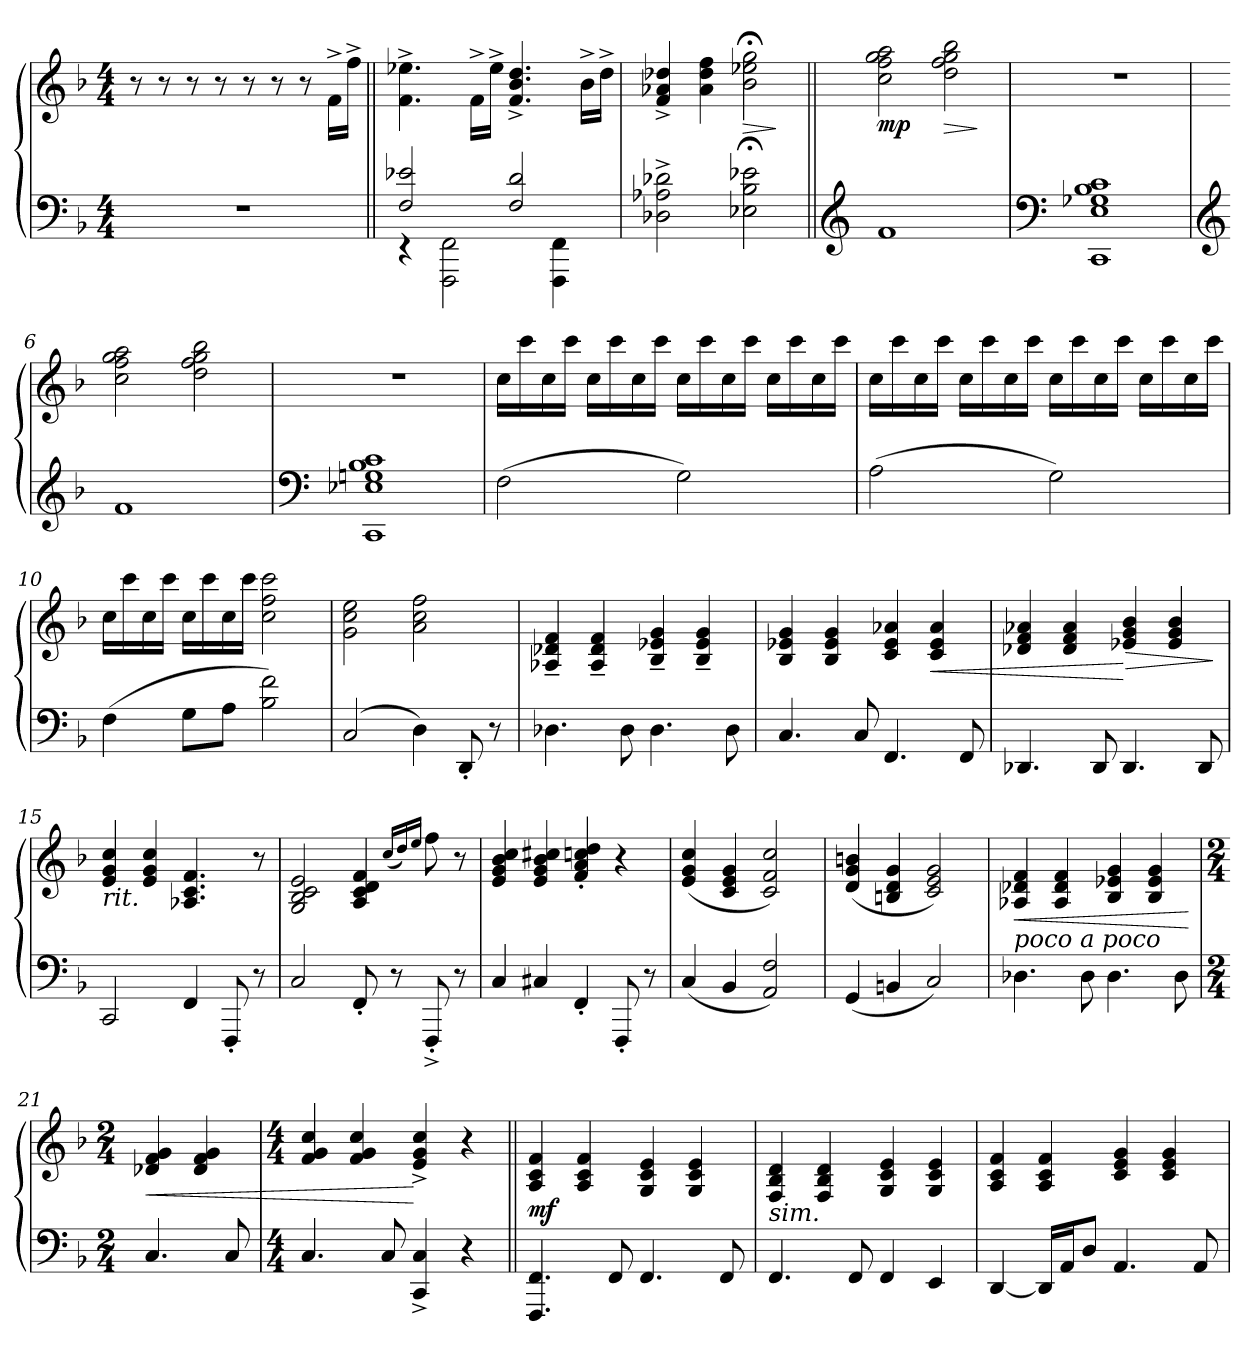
**kern	**kern	**dynam
*part1	*part1	*part1
*staff2	*staff1	*staff1/2
*clefF4	*clefG2	*
*k[b-]	*k[b-]	*
*M4/4	*M4/4	*
=1	=1	=1
1r	8r	.
.	8r	.
.	8r	.
.	8r	.
.	8r	.
.	8r	.
.	8r	.
.	16f^\LL	.
.	16ff^\JJ	.
=2||	=2||	=2||
*^	*	*
2F/ 2e-X/	4r	4.f^\ 4.ee-X^\	.
.	2FFF\ 2FF\	.	.
.	.	16f^\LL	.
.	.	16ee-^\JJ	.
2F/ 2d/	.	4.f^/ 4.b-^/ 4.dd^/	.
.	4FFF\ 4FF\	.	.
.	.	16b-^\LL	.
.	.	16dd^\JJ	.
*v	*v	*	*
=3	=3	=3
2D-X^\ 2A-X^\ 2d-X^\	4f^/ 4a-X^/ 4dd-X^/	.
.	4a-\ 4dd-\ 4ff\	.
!	!	!LO:HP:b
2E-X;<\ 2B-;<\ 2e-X;<\	2b-;<\ 2ee-X;<\ 2gg;<\	>
.	.	]
=4||	=4||	=4||
*clefG2	*	*
*^	*	*
!	!	!	!LO:DY:b
1ryy	1f	2cc\ 2ff\ 2gg\ 2aa\	mp
!	!	!	!LO:HP:b
.	.	2dd\ 2ff\ 2gg\ 2bb-\	>
*v	*v	*	*
.	.	]
!!LO:LB:g=z
=5	=5	=5
*clefF4	*	*
*^	*	*
1ryy	1CC 1E 1G-X 1B- 1c	1r	.
=6	=6	=6	=6
*clefG2	*	*	*
1ryy	1f	2cc\ 2ff\ 2gg\ 2aa\	.
.	.	2dd\ 2ff\ 2gg\ 2bb-\	.
!!LO:LB:g=z
=7	=7	=7	=7
*clefF4	*	*	*
1ryy	1CC 1E-X 1Gni 1B- 1c	1r	.
*v	*v	*	*
=8	=8	=8
(2F\	16cc\LL	.
.	16ccc\	.
.	16cc\	.
.	16ccc\JJ	.
.	16cc\LL	.
.	16ccc\	.
.	16cc\	.
.	16ccc\JJ	.
2G\)	16cc\LL	.
.	16ccc\	.
.	16cc\	.
.	16ccc\JJ	.
.	16cc\LL	.
.	16ccc\	.
.	16cc\	.
.	16ccc\JJ	.
=9	=9	=9
(2A\	16cc\LL	.
.	16ccc\	.
.	16cc\	.
.	16ccc\JJ	.
.	16cc\LL	.
.	16ccc\	.
.	16cc\	.
.	16ccc\JJ	.
2G\)	16cc\LL	.
.	16ccc\	.
.	16cc\	.
.	16ccc\JJ	.
.	16cc\LL	.
.	16ccc\	.
.	16cc\	.
.	16ccc\JJ	.
!!LO:LB:g=z
=10	=10	=10
(4F\	16cc\LL	.
.	16ccc\	.
.	16cc\	.
.	16ccc\JJ	.
8G\L	16cc\LL	.
.	16ccc\	.
8A\J	16cc\	.
.	16ccc\JJ	.
2B-\ 2f\)	2cc\ 2ff\ 2ccc\	.
=11	=11	=11
(2C/	2g\ 2cc\ 2ee\	.
4D\)	2a\ 2cc\ 2ff\	.
8DD'/	.	.
8r	.	.
=12	=12	=12
4.D-X\	4A-X~/ 4d-X~/ 4f~/	.
.	4A-~/ 4d-~/ 4f~/	.
8D-\	.	.
4.D-\	4B-~/ 4e-X~/ 4g~/	.
.	4B-~/ 4e-~/ 4g~/	.
8D-\	.	.
=13	=13	=13
4.C/	4B-/ 4e-X/ 4g/	.
.	4B-/ 4e-/ 4g/	.
8C/	.	.
4.FF/	4c/ 4e-/ 4a-X/	.
!	!	!LO:HP:b
.	4c/ 4e-/ 4a-/	<
8FF/	.	.
=14	=14	=14
4.DD-X/	4d-X/ 4f/ 4a-X/	.
.	4d-/ 4f/ 4a-/	.
8DD-/	.	.
!	!	!LO:HP:n=1:b
4.DD-/	4e-X/ 4g/ 4b-/	[ >
.	4e-/ 4g/ 4b-/	.
8DD-/	.	.
.	.	]
=15	=15	=15
!	!LO:TX:b:i:t=rit.	!
2CC/	4e/ 4g/ 4cc/	.
.	4e/ 4g/ 4cc/	.
4FF/	4.A-X/ 4.c/ 4.f/	.
8FFF'/	.	.
8r	8r	.
!!LO:LB:g=z
=16	=16	=16
2C/	2G/ 2B-/ 2c/ 2e/	.
8FF'/	4A/ 4c/ 4d/ 4f/	.
8r	.	.
.	(16qcc/LL	.
.	16qdd/)	.
.	16qee/JJ	.
8FFF^'/	8ff\	.
8r	8r	.
=17	=17	=17
4C/	4e/ 4g/ 4b-/ 4cc/	.
4C#X/	4e/ 4g/ 4b-/ 4cc#X/	.
4FF'/	4f'/ 4a'/ 4ccn'/ 4dd'/	.
8FFF'/	4r	.
8r	.	.
=18	=18	=18
(4C/	(4e/ 4g/ 4cc/	.
4BB-/	4c/ 4e/ 4g/	.
2AA/ 2F/)	2c/ 2f/ 2cc/)	.
=19	=19	=19
(4GG/	(4d/ 4g/ 4bn/	.
4BBn/	4Bn/ 4d/ 4g/	.
2C/)	2c/ 2e/ 2g/)	.
=20	=20	=20
!LO:TX:a:i:t=poco a poco	!	!
!	!	!LO:HP:b
!	!	!LO:DY:n=1:a
4.D-X\	4A-X/ 4d-X/ 4f/	< M.M. = 82
.	4A-/ 4d-/ 4f/	.
8D-\	.	.
4.D-\	4B-/ 4e-X/ 4g/	.
.	4B-/ 4e-/ 4g/	.
8D-\	.	.
.	.	[
=21	=21	=21
*M2/4	*M2/4	*
!	!	!LO:HP:b
4.C/	4d-X/ 4f/ 4g/	<
.	4d-/ 4f/ 4g/	.
8C/	.	.
!!LO:PB:g=z
=22	=22	=22
*M4/4	*M4/4	*
4.C/	4f/ 4g/ 4cc/	.
.	4f/ 4g/ 4cc/	.
8C/	.	.
4CC^/ 4C^/	4e^/ 4g^/ 4cc^/	[
4r	4r	.
=23||	=23||	=23||
!	!	!LO:DY:a=2
4.FFF/ 4.FF/	4A/ 4c/ 4f/	mf
.	4A/ 4c/ 4f/	.
8FF/	.	.
4.FF/	4G/ 4c/ 4e/	.
.	4G/ 4c/ 4e/	.
8FF/	.	.
=24	=24	=24
!	!LO:TX:b:i:t=sim.	!
4.FF/	4F/ 4B-/ 4d/	.
.	4F/ 4B-/ 4d/	.
8FF/	.	.
4FF/	4G/ 4c/ 4e/	.
4EE/	4G/ 4c/ 4e/	.
=25	=25	=25
[4DD/	4A/ 4c/ 4f/	.
16DD/LL]	4A/ 4c/ 4f/	.
16AA/J	.	.
8D/J	.	.
4.AA/	4c/ 4e/ 4g/	.
.	4c/ 4e/ 4g/	.
8AA/	.	.
=	=	=
*-	*-	*-
